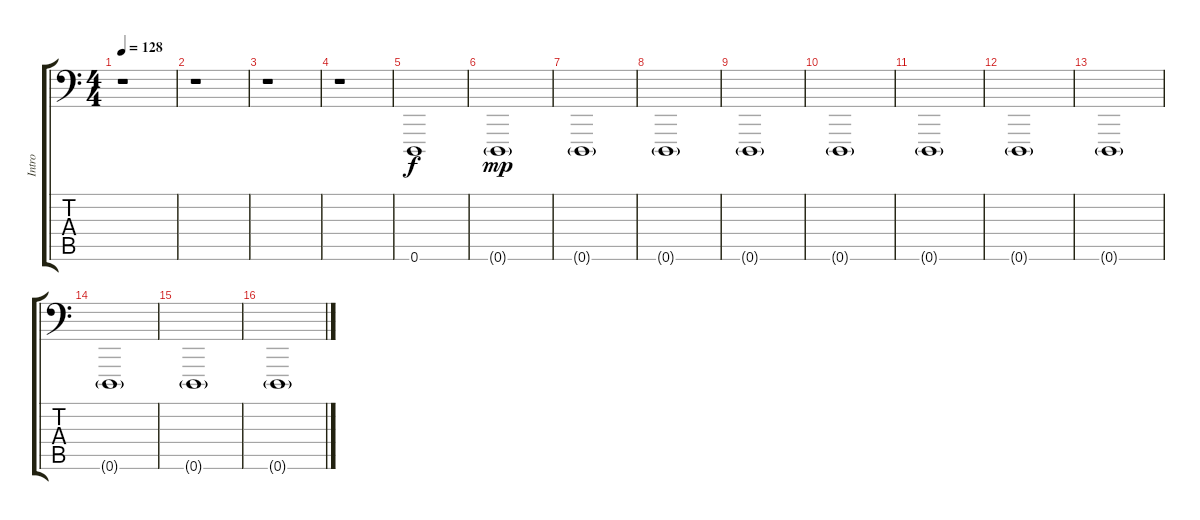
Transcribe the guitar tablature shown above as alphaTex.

\track ("Intro" "Intro") {instrument seashore}
\staff {score tabs}
\tuning (D3 A2 F2 C2 G1 D1) {hide}
\ts (4 4)
\tempo 128
\clef f4
\ks c
r.1{dy mp} |
r.1 |
r.1 |
r.1 |
0.6.1{dy f} |
0.6{g}.1{dy mp} |
0.6{g}.1 |
0.6{g}.1 |
0.6{g}.1 |
0.6{g}.1 |
0.6{g}.1 |
0.6{g}.1 |
0.6{g}.1 |
0.6{g}.1 |
0.6{g}.1 |
0.6{g}.1
